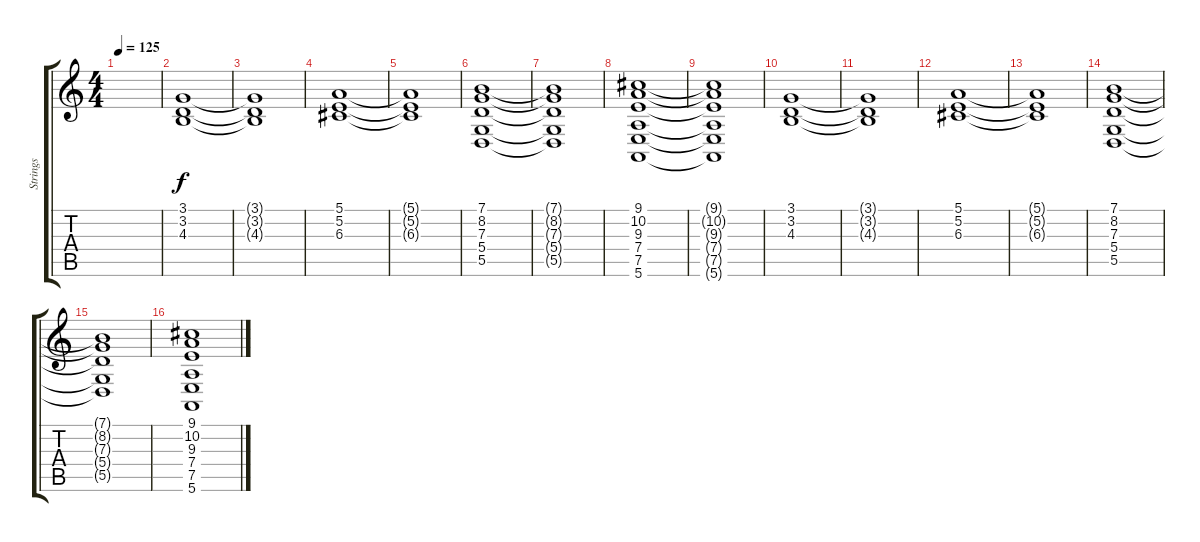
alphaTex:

\track ("Strings" "Strings") {instrument stringensemble1}
\staff {score tabs}
\tuning (E4 B3 G3 D3 A2 E2) {hide}
\ts (4 4)
\tempo 125
\clef g2
\ks c
|
(3.1 3.2 4.3).1 |
(3.1{t} 3.2{t} 4.3{t}).1 |
(5.1 5.2 6.3).1 |
(5.1{t} 5.2{t} 6.3{t}).1 |
(7.1 8.2 7.3 5.4 5.5).1 |
(7.1{t} 8.2{t} 7.3{t} 5.4{t} 5.5{t}).1 |
(9.1 10.2 9.3 7.4 7.5 5.6).1 |
(9.1{t} 10.2{t} 9.3{t} 7.4{t} 7.5{t} 5.6{t}).1 |
(3.1 3.2 4.3).1 |
(3.1{t} 3.2{t} 4.3{t}).1 |
(5.1 5.2 6.3).1 |
(5.1{t} 5.2{t} 6.3{t}).1 |
(7.1 8.2 7.3 5.4 5.5).1 |
(7.1{t} 8.2{t} 7.3{t} 5.4{t} 5.5{t}).1 |
(9.1 10.2 9.3 7.4 7.5 5.6).1
